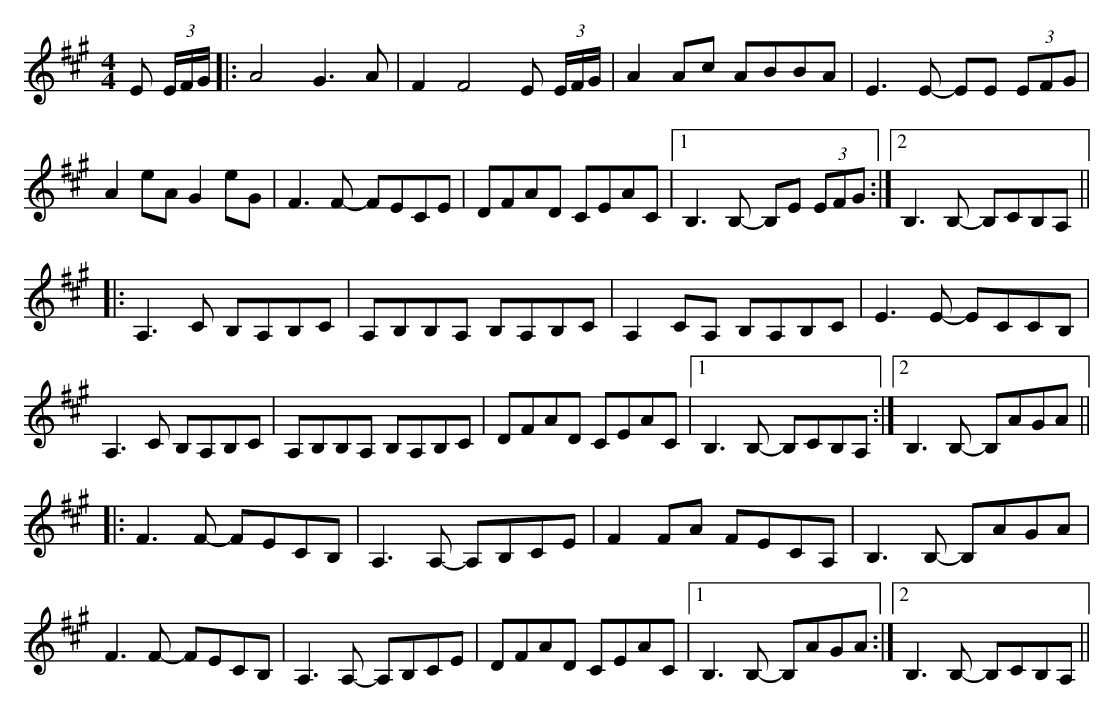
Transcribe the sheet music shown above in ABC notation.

X:1
M:4/4
K:A
E (3E/F/G/|:A4 G3A|F2F4 E (3E/F/G/|A2Ac ABBA|E3E- EE (3EFG|
A2eA G2eG|F3F- FECE|DFAD CEAC|1 B,3B,- B,E (3EFG:|2 B,3B,- B,CB,A,||
|:A,3C B,A,B,C|A,B,B,A, B,A,B,C|A,2CA, B,A,B,C|E3E- ECCB,|
A,3C B,A,B,C|A,B,B,A, B,A,B,C|DFAD CEAC|1 B,3B,- B,CB,A,:|2 B,3B,- B,AGA||
|:F3F- FECB,|A,3A,- A,B,CE|F2FA FECA,|B,3B,- B,AGA|
F3F- FECB,|A,3A,- A,B,CE|DFAD CEAC|1 B,3B,- B,AGA:|2 B,3B,- B,CB,A,||
